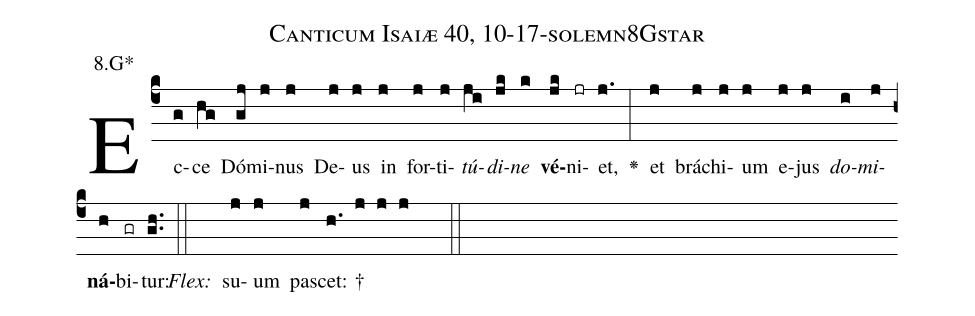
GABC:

name: Canticum Isaiæ 40, 10-17-solemn8Gstar;
annotation: 8.G*;
%%
(c4)Ec(g)ce(hg) Dó(gj)mi(j)nus(j) De(j)us(j) in(j) for(j)ti(j)<i>tú</i>(ji)<i>di</i>(jk)<i>ne</i>(k) <b>vé</b>(jk)ni(jr)et,(j.) <v>\greheightstar</v>(:) et(j) brá(j)chi(j)um(j) e(j)jus(j) <i>do</i>(i)<i>mi</i>(j)<b>ná</b>(h)bi(gr)tur:(gh..) (::)
<i>Flex:</i>()  su(j)um(j) pa(j)scet: †(h. j j j  ::)

%E(j) u(j) o(i) u(j) a(h) e.(gh..) (::)
